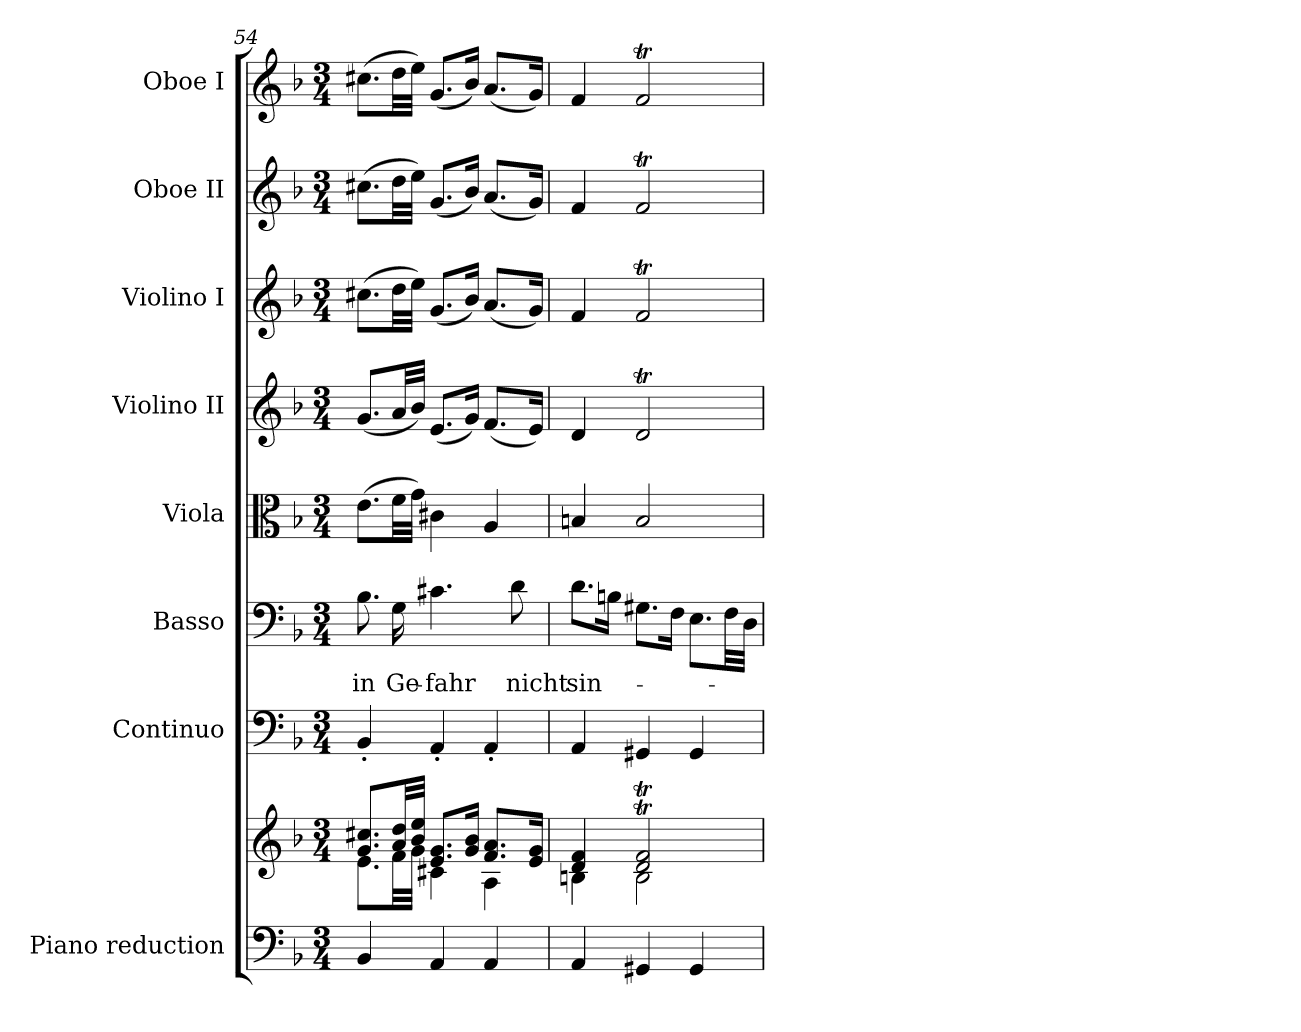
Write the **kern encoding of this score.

**kern	**kern	**kern	**kern	**text	**kern	**kern	**kern	**kern	**kern
*part8	*part8	*part7	*part6	*part6	*part5	*part4	*part3	*part2	*part1
*staff9	*staff8	*staff7	*staff6	*staff6	*staff5	*staff4	*staff3	*staff2	*staff1
*I"Piano reduction	*	*I"Continuo	*I"Basso	*	*I"Viola	*I"Violino II	*I"Violino I	*I"Oboe II	*I"Oboe I
*I'Pno	*	*	*	*	*	*	*	*I'Ob	*I'Ob
*clefF4	*clefG2	*clefF4	*clefF4	*	*clefC3	*clefG2	*clefG2	*clefG2	*clefG2
*k[b-]	*k[b-]	*k[b-]	*k[b-]	*	*k[b-]	*k[b-]	*k[b-]	*k[b-]	*k[b-]
*M3/4	*M3/4	*M3/4	*M3/4	*	*M3/4	*M3/4	*M3/4	*M3/4	*M3/4
=54	=54	=54	=54	=54	=54	=54	=54	=54	=54
*	*^	*	*	*	*	*	*	*	*
!	!	!	!	!	!LO:LY:b	!	!	!	!	!
4BB-/	8.g/ 8.cc#X/L	8.e\L	4BB-'/	8.B-\	in	(8.e\L	(8.g/L	(8.cc#X\L	(8.cc#X\L	(8.cc#X\L
!	!	!	!	!	!LO:LY:b	!	!	!	!	!
.	32a/ 32dd/LL	32f\LL	.	16G\	Ge-	32f\LL	32a/LL	32dd\LL	32dd\LL	32dd\LL
.	32b-/ 32ee/JJJ	32g\JJJ	.	.	.	32g\JJJ)	32b-/JJJ)	32ee\JJJ)	32ee\JJJ)	32ee\JJJ)
!	!	!	!	!	!LO:LY:b	!	!	!	!	!
4AA/	8.e/ 8.g/L	4c#X\	4AA'/	4.c#X\	fahr	4c#X\	(8.e/L	(8.g/L	(8.g/L	(8.g/L
.	16g/ 16b-/Jk	.	.	.	.	.	16g/Jk)	16b-/Jk)	16b-/Jk)	16b-/Jk)
4AA/	8.f/ 8.a/L	4A\	4AA'/	.	.	4A/	(8.f/L	(8.a/L	(8.a/L	(8.a/L
!	!	!	!	!	!LO:LY:b	!	!	!	!	!
.	.	.	.	8d\	nicht	.	.	.	.	.
.	16e/ 16g/Jk	.	.	.	.	.	16e/Jk)	16g/Jk)	16g/Jk)	16g/Jk)
=55	=55	=55	=55	=55	=55	=55	=55	=55	=55	=55
!	!	!	!	!	!LO:LY:b	!	!	!	!	!
4AA/	4d/ 4f/	4Bn\	4AA/	8.d\L	sin-	4Bn/	4d/	4f/	4f/	4f/
.	.	.	.	16Bn\Jk	.	.	.	.	.	.
4GG#X/	2d/T 2f/T	2B\	4GG#X/	8.G#X\L	.	2B/	2dT/	2fT/	2fT/	2fT/
.	.	.	.	16F\Jk	.	.	.	.	.	.
4GG#/	.	.	4GG#/	8.E\L	.	.	.	.	.	.
.	.	.	.	32F\LL	.	.	.	.	.	.
.	.	.	.	32D\JJJ	.	.	.	.	.	.
*	*v	*v	*	*	*	*	*	*	*	*
=	=	=	=	=	=	=	=	=	=
*-	*-	*-	*-	*-	*-	*-	*-	*-	*-
